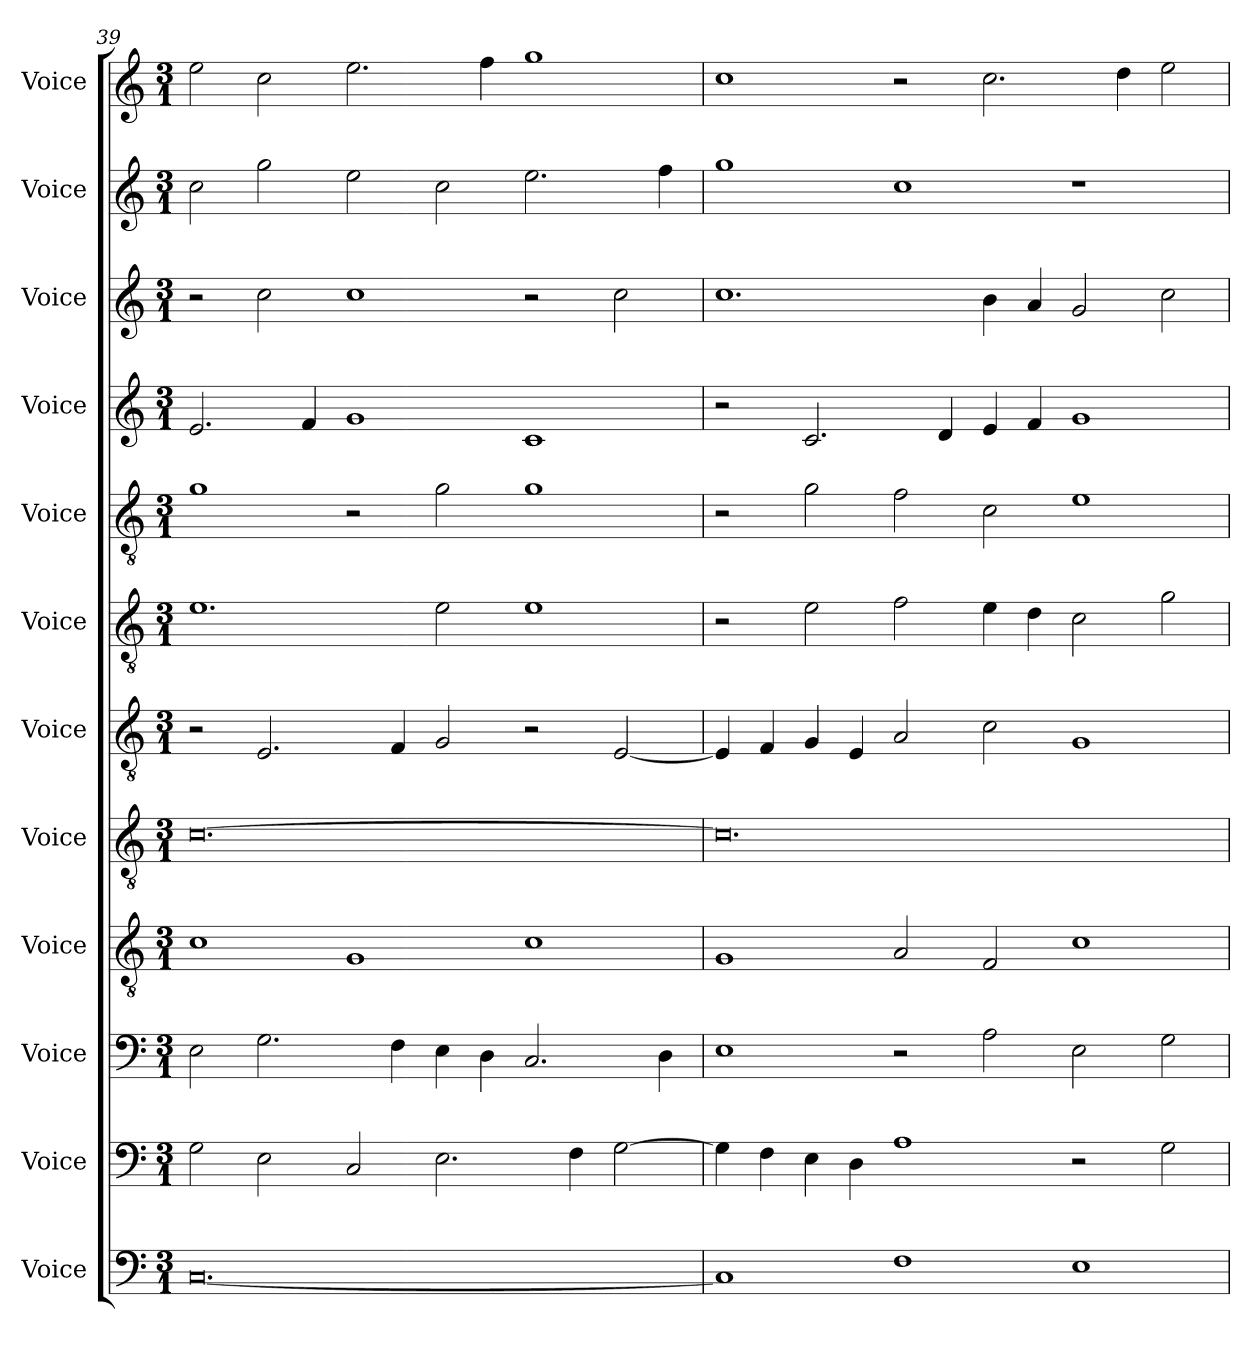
**kern	**kern	**kern	**kern	**kern	**kern	**kern	**kern	**kern	**kern	**kern	**kern
*part12	*part11	*part10	*part9	*part8	*part7	*part6	*part5	*part4	*part3	*part2	*part1
*staff12	*staff11	*staff10	*staff9	*staff8	*staff7	*staff6	*staff5	*staff4	*staff3	*staff2	*staff1
*I"Voice	*I"Voice	*I"Voice	*I"Voice	*I"Voice	*I"Voice	*I"Voice	*I"Voice	*I"Voice	*I"Voice	*I"Voice	*I"Voice
*I'V	*I'V	*I'V	*I'V	*I'V	*I'V	*I'V	*I'V	*I'V	*I'V	*I'V	*I'V
!!LO:PB:g=z
*clefF4	*clefF4	*clefF4	*clefGv2	*clefGv2	*clefGv2	*clefGv2	*clefGv2	*clefG2	*clefG2	*clefG2	*clefG2
*k[]	*k[]	*k[]	*k[]	*k[]	*k[]	*k[]	*k[]	*k[]	*k[]	*k[]	*k[]
*M3/1	*M3/1	*M3/1	*M3/1	*M3/1	*M3/1	*M3/1	*M3/1	*M3/1	*M3/1	*M3/1	*M3/1
=39	=39	=39	=39	=39	=39	=39	=39	=39	=39	=39	=39
[0.C	2G\	2E\	1c	[0.c	2r	1.e	1g	2.e/	2r	2cc\	2ee\
.	2E\	2.G\	.	.	2.E/	.	.	.	2cc\	2gg\	2cc\
.	.	.	.	.	.	.	.	4f/	.	.	.
.	2C/	.	1G	.	.	.	2r	1g	1cc	2ee\	2.ee\
.	.	4F\	.	.	4F/	.	.	.	.	.	.
.	2.E\	4E\	.	.	2G/	2e\	2g\	.	.	2cc\	.
.	.	4D\	.	.	.	.	.	.	.	.	4ff\
.	.	2.C/	1c	.	2r	1e	1g	1c	2r	2.ee\	1gg
.	4F\	.	.	.	.	.	.	.	.	.	.
.	[2G\	.	.	.	[2E/	.	.	.	2cc\	.	.
.	.	4D\	.	.	.	.	.	.	.	4ff\	.
=40	=40	=40	=40	=40	=40	=40	=40	=40	=40	=40	=40
1C]	4G\]	1E	1G	0.c]	4E/]	2r	2r	2r	1.cc	1gg	1cc
.	4F\	.	.	.	4F/	.	.	.	.	.	.
.	4E\	.	.	.	4G/	2e\	2g\	2.c/	.	.	.
.	4D\	.	.	.	4E/	.	.	.	.	.	.
1F	1A	2r	2A/	.	2A/	2f\	2f\	.	.	1cc	2r
.	.	.	.	.	.	.	.	4d/	.	.	.
.	.	2A\	2F/	.	2c\	4e\	2c\	4e/	4b\	.	2.cc\
.	.	.	.	.	.	4d\	.	4f/	4a/	.	.
1E	2r	2E\	1c	.	1G	2c\	1e	1g	2g/	1r	.
.	.	.	.	.	.	.	.	.	.	.	4dd\
.	2G\	2G\	.	.	.	2g\	.	.	2cc\	.	2ee\
=	=	=	=	=	=	=	=	=	=	=	=
*-	*-	*-	*-	*-	*-	*-	*-	*-	*-	*-	*-
